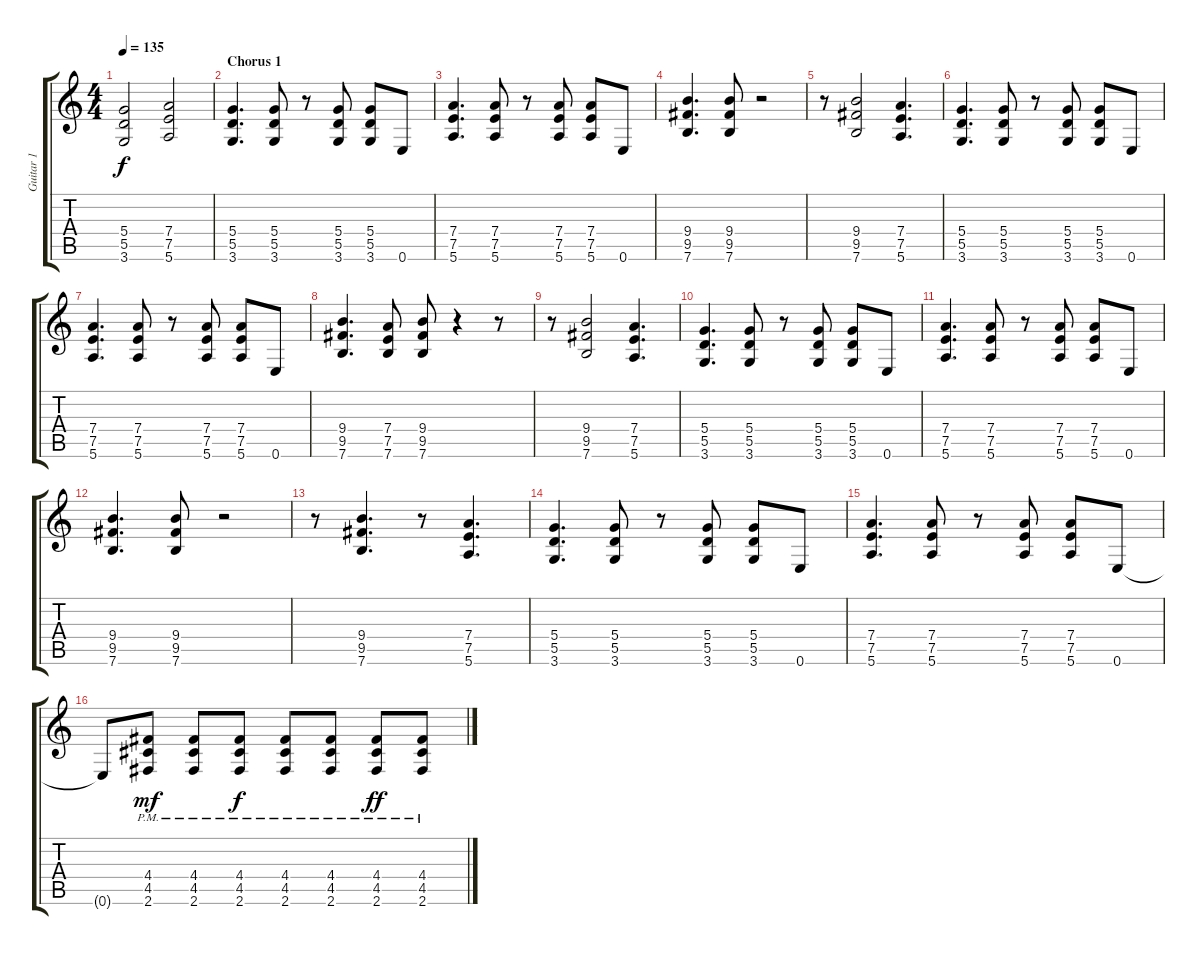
\track ("Guitar 1" "Guitar 1") {instrument distortionguitar}
\staff {score tabs}
\tuning (E4 B3 G3 D3 A2 E2) {hide}
\ts (4 4)
\tempo 135
\clef g2
\ks c
(5.4 5.5 3.6).2{dy f} (7.4 7.5 5.6).2 |
\section ("" "Chorus 1")
(5.4 5.5 3.6).4{d} (5.4 5.5 3.6).8 r.8 (5.4 5.5 3.6).8 (5.4 5.5 3.6).8 0.6.8 |
(7.4 7.5 5.6).4{d} (7.4 7.5 5.6).8 r.8 (7.4 7.5 5.6).8 (7.4 7.5 5.6).8 0.6.8 |
(9.4 9.5 7.6).4{d} (9.4 9.5 7.6).8 r.2 |
r.8 (9.4 9.5 7.6).2 (7.4 7.5 5.6).4{d} |
(5.4 5.5 3.6).4{d} (5.4 5.5 3.6).8 r.8 (5.4 5.5 3.6).8 (5.4 5.5 3.6).8 0.6.8 |
(7.4 7.5 5.6).4{d} (7.4 7.5 5.6).8 r.8 (7.4 7.5 5.6).8 (7.4 7.5 5.6).8 0.6.8 |
(9.4 9.5 7.6).4{d} (7.4 7.5 7.6).8 (9.4 9.5 7.6).8 r.4 r.8 |
r.8 (9.4 9.5 7.6).2 (7.4 7.5 5.6).4{d} |
(5.4 5.5 3.6).4{d} (5.4 5.5 3.6).8 r.8 (5.4 5.5 3.6).8 (5.4 5.5 3.6).8 0.6.8 |
(7.4 7.5 5.6).4{d} (7.4 7.5 5.6).8 r.8 (7.4 7.5 5.6).8 (7.4 7.5 5.6).8 0.6.8 |
(9.4 9.5 7.6).4{d} (9.4 9.5 7.6).8 r.2 |
r.8 (9.4 9.5 7.6).4{d} r.8 (7.4 7.5 5.6).4{d} |
(5.4 5.5 3.6).4{d} (5.4 5.5 3.6).8 r.8 (5.4 5.5 3.6).8 (5.4 5.5 3.6).8 0.6.8 |
(7.4 7.5 5.6).4{d} (7.4 7.5 5.6).8 r.8 (7.4 7.5 5.6).8 (7.4 7.5 5.6).8 0.6.8 |
0.6{t}.8 (4.4{pm} 4.5{pm} 2.6{pm}).8{dy mf} (4.4{pm} 4.5{pm} 2.6{pm}).8 (4.4{pm} 4.5{pm} 2.6{pm}).8{dy f} (4.4{pm} 4.5{pm} 2.6{pm}).8 (4.4{pm} 4.5{pm} 2.6{pm}).8 (4.4{pm} 4.5{pm} 2.6{pm}).8{dy ff} (4.4{pm} 4.5{pm} 2.6{pm}).8
